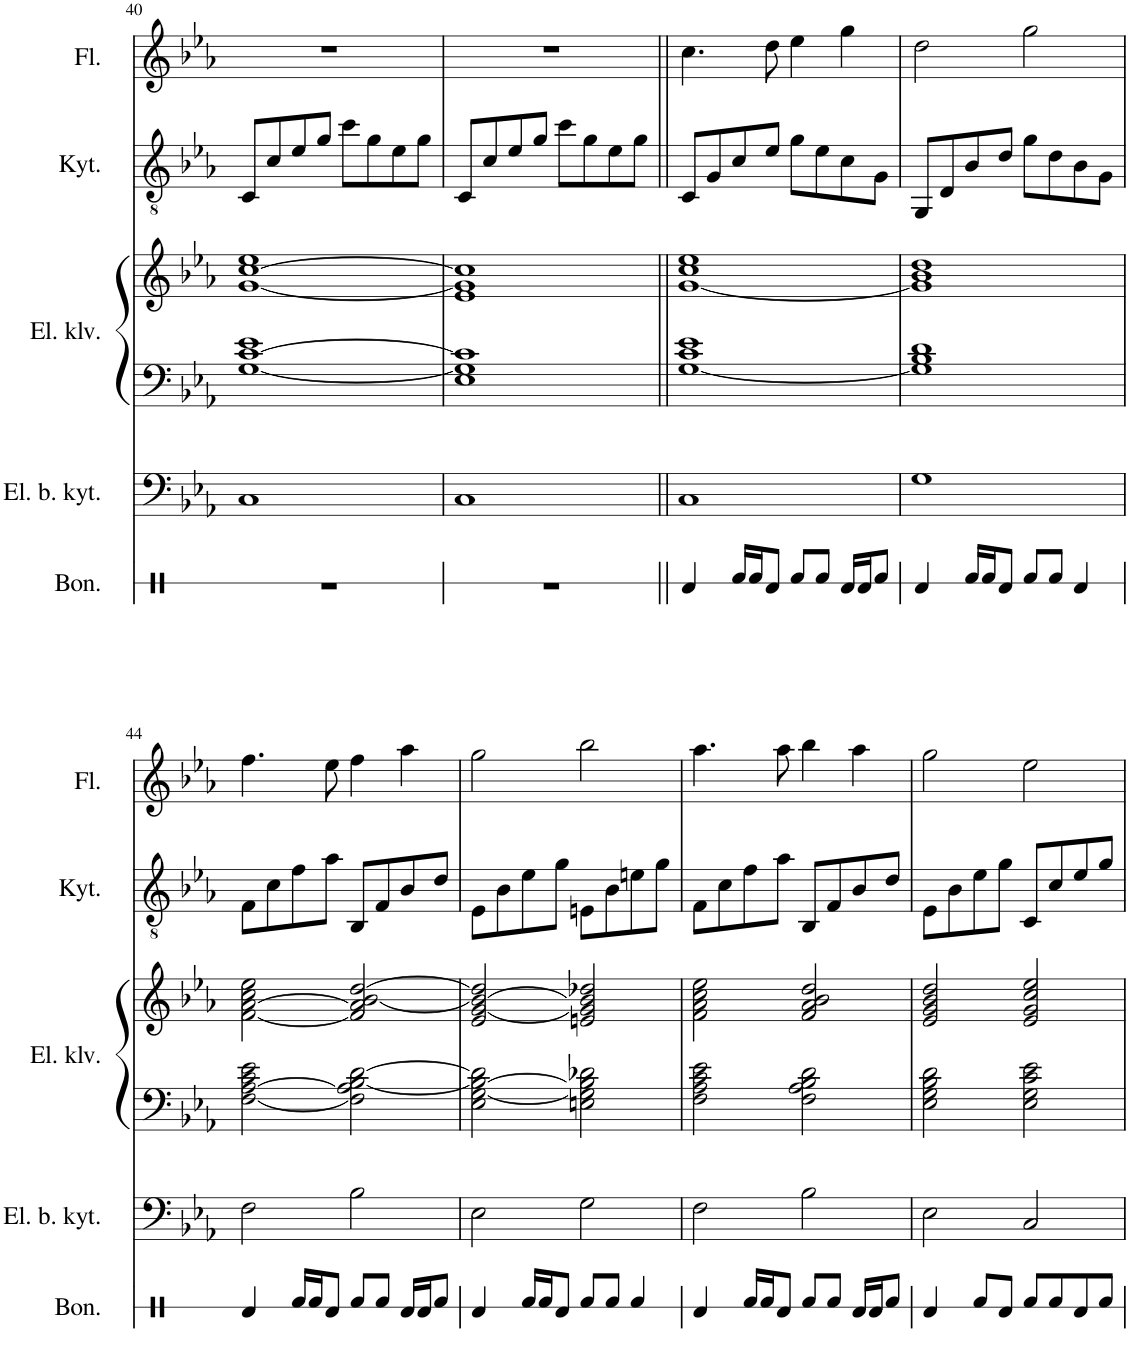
**kern	**kern	**kern	**kern	**kern	**kern
*part5	*part4	*part3	*part3	*part2	*part1
*staff6	*staff5	*staff4	*staff3	*staff2	*staff1
*I"Bonga	*I"Elektrická basová kytara	*I"Elektrický klavír	*	*I"Akustická kytara	*I"Flétna
*I'Bon.	*I'El. b. kyt.	*I'El. klv.	*	*I'Kyt.	*I'Fl.
!!LO:PB:g=z
*clefX	*clefF4	*clefF4	*clefG2	*clefGv2	*clefG2
*	*Trd7c12	*	*	*	*
*k[]	*k[b-e-a-]	*k[b-e-a-]	*k[b-e-a-]	*k[b-e-a-]	*k[b-e-a-]
*M4/4	*M4/4	*M4/4	*M4/4	*M4/4	*M4/4
=40	=40	=40	=40	=40	=40
1r	1C	[1G [1c 1e-	[1g [1cc 1ee-	8C/L	1r
.	.	.	.	8c/	.
.	.	.	.	8e-/	.
.	.	.	.	8g/J	.
.	.	.	.	8cc\L	.
.	.	.	.	8g\	.
.	.	.	.	8e-\	.
.	.	.	.	8g\J	.
=41	=41	=41	=41	=41	=41
1r	1C	1E- 1G] 1c]	1e- 1g] 1cc]	8C/L	1r
.	.	.	.	8c/	.
.	.	.	.	8e-/	.
.	.	.	.	8g/J	.
.	.	.	.	8cc\L	.
.	.	.	.	8g\	.
.	.	.	.	8e-\	.
.	.	.	.	8g\J	.
=42||	=42||	=42||	=42||	=42||	=42||
4Rd/	1C	[1G 1c 1e-	[1g 1cc 1ee-	8C/L	4.cc\
.	.	.	.	8G/	.
16Rf/LL	.	.	.	8c/	.
16Rf/J	.	.	.	.	.
8Rd/J	.	.	.	8e-/J	8dd\
8Rf/L	.	.	.	8g\L	4ee-\
8Rf/J	.	.	.	8e-\	.
16Rd/LL	.	.	.	8c\	4gg\
16Rd/J	.	.	.	.	.
8Rf/J	.	.	.	8G\J	.
=43	=43	=43	=43	=43	=43
4Rd/	1G	1G] 1B- 1d	1g] 1b- 1dd	8GG/L	2dd\
.	.	.	.	8D/	.
16Rf/LL	.	.	.	8B-/	.
16Rf/J	.	.	.	.	.
8Rd/J	.	.	.	8d/J	.
8Rf/L	.	.	.	8g\L	2gg\
8Rf/J	.	.	.	8d\	.
4Rd/	.	.	.	8B-\	.
.	.	.	.	8G\J	.
!!LO:LB:g=z
=44	=44	=44	=44	=44	=44
4Rd/	2F\	[2F\ [2A-\ 2c\ 2e-\	[2f\ [2a-\ 2cc\ 2ee-\	8F\L	4.ff\
.	.	.	.	8c\	.
16Rf/LL	.	.	.	8f\	.
16Rf/J	.	.	.	.	.
8Rd/J	.	.	.	8a-\J	8ee-\
8Rf/L	2B-\	2F\] 2A-\] [2B-\ [2d\	2f/] 2a-/] [2b-/ [2dd/	8BB-/L	4ff\
8Rf/J	.	.	.	8F/	.
16Rd/LL	.	.	.	8B-/	4aa-\
16Rd/J	.	.	.	.	.
8Rf/J	.	.	.	8d/J	.
=45	=45	=45	=45	=45	=45
4Rd/	2E-\	2E-\ [2G\ 2B-\_ 2d\]	2e-/ [2g/ 2b-/_ 2dd/]	8E-\L	2gg\
.	.	.	.	8B-\	.
16Rf/LL	.	.	.	8e-\	.
16Rf/J	.	.	.	.	.
8Rd/J	.	.	.	8g\J	.
8Rf/L	2G\	2En\ 2G\] 2B-\] 2d-X\	2en/ 2g/] 2b-/] 2dd-X/	8En\L	2bb-\
8Rf/J	.	.	.	8B-\	.
4Rf/	.	.	.	8en\	.
.	.	.	.	8g\J	.
=46	=46	=46	=46	=46	=46
4Rd/	2F\	2F\ 2A-\ 2c\ 2e-\	2f\ 2a-\ 2cc\ 2ee-\	8F\L	4.aa-\
.	.	.	.	8c\	.
16Rf/LL	.	.	.	8f\	.
16Rf/J	.	.	.	.	.
8Rd/J	.	.	.	8a-\J	8aa-\
8Rf/L	2B-\	2F\ 2A-\ 2B-\ 2d\	2f/ 2a-/ 2b-/ 2dd/	8BB-/L	4bb-\
8Rf/J	.	.	.	8F/	.
16Rd/LL	.	.	.	8B-/	4aa-\
16Rd/J	.	.	.	.	.
8Rf/J	.	.	.	8d/J	.
=47	=47	=47	=47	=47	=47
4Rd/	2E-\	2E-\ 2G\ 2B-\ 2d\	2e-/ 2g/ 2b-/ 2dd/	8E-\L	2gg\
.	.	.	.	8B-\	.
8Rf/L	.	.	.	8e-\	.
8Rd/J	.	.	.	8g\J	.
8Rf/L	2C/	2E-\ 2G\ 2c\ 2e-\	2e-/ 2g/ 2cc/ 2ee-/	8C/L	2ee-\
8Rf/	.	.	.	8c/	.
8Rd/	.	.	.	8e-/	.
8Rf/J	.	.	.	8g/J	.
=	=	=	=	=	=
*-	*-	*-	*-	*-	*-
